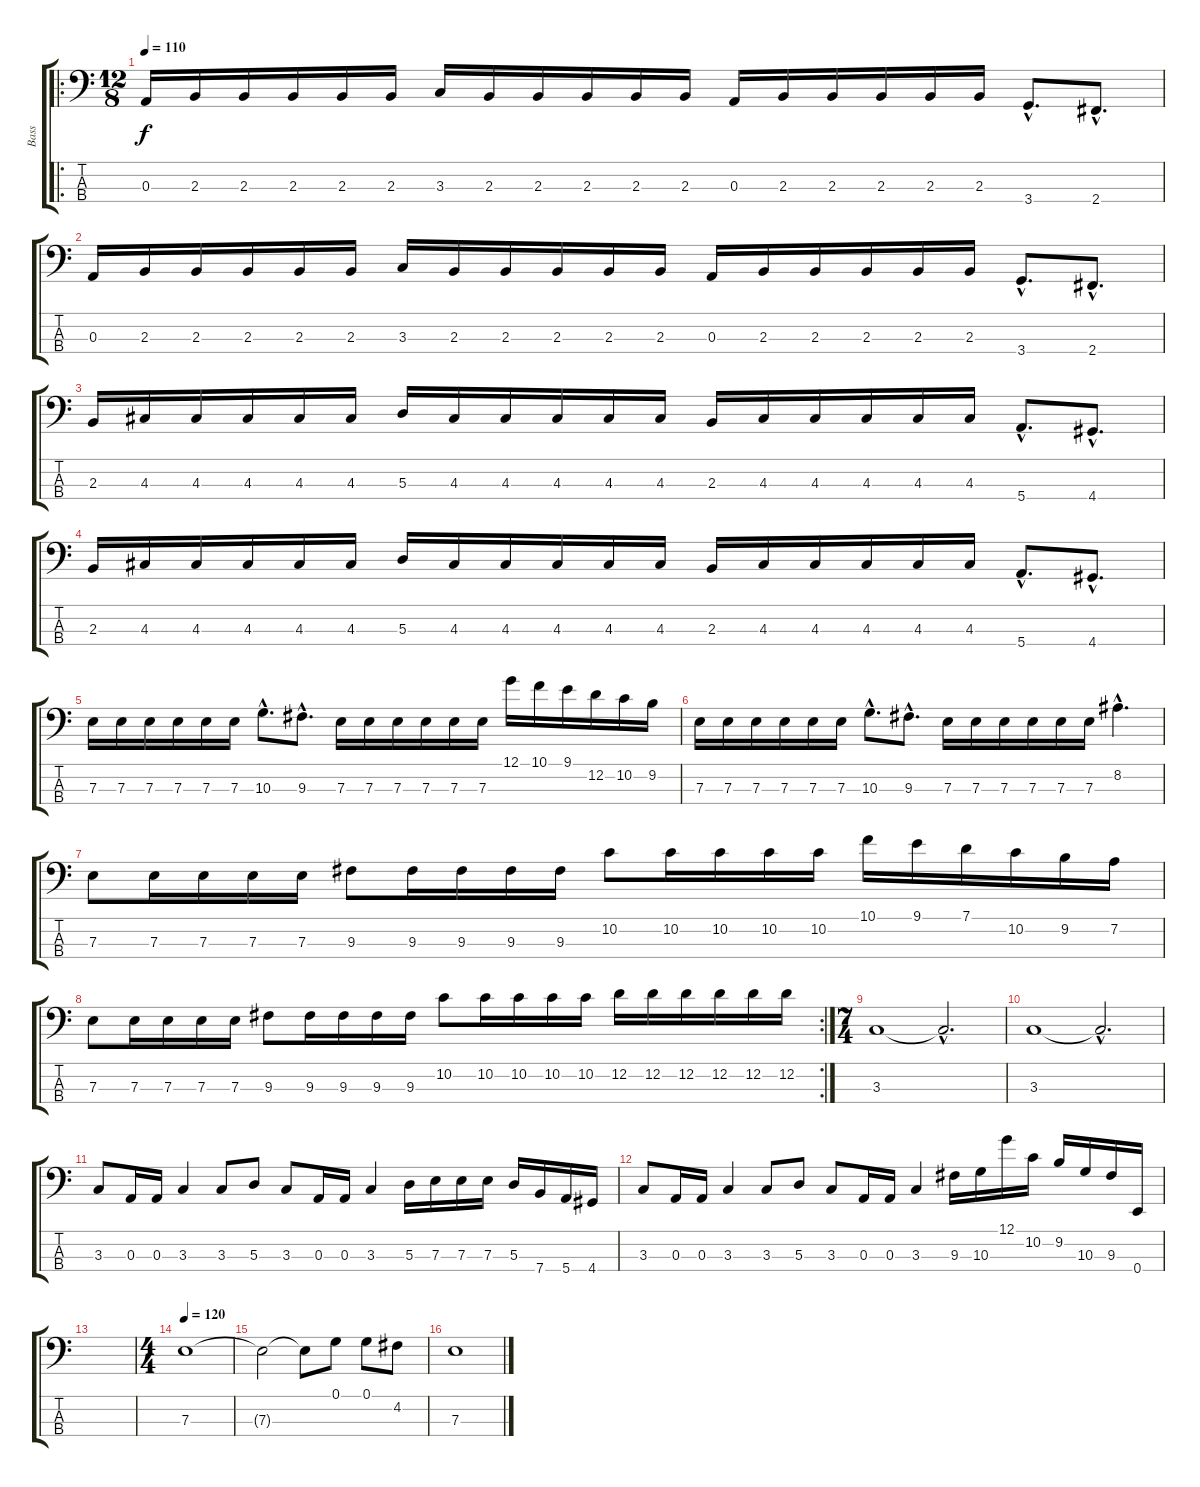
\track ("Bass" "Bass") {instrument electricbasspick}
\staff {score tabs}
\tuning (G2 D2 A1 E1) {hide}
\ro
\ts (12 8)
\tempo 110
\clef f4
\ks c
0.3.16{dy f instrument electricbasspick} 2.3.16 2.3.16 2.3.16 2.3.16 2.3.16 3.3.16 2.3.16 2.3.16 2.3.16 2.3.16 2.3.16 0.3.16 2.3.16 2.3.16 2.3.16 2.3.16 2.3.16 3.4{hac}.8{d} 2.4{hac}.8{d} |
0.3.16 2.3.16 2.3.16 2.3.16 2.3.16 2.3.16 3.3.16 2.3.16 2.3.16 2.3.16 2.3.16 2.3.16 0.3.16 2.3.16 2.3.16 2.3.16 2.3.16 2.3.16 3.4{hac}.8{d} 2.4{hac}.8{d} |
2.3.16 4.3.16 4.3.16 4.3.16 4.3.16 4.3.16 5.3.16 4.3.16 4.3.16 4.3.16 4.3.16 4.3.16 2.3.16 4.3.16 4.3.16 4.3.16 4.3.16 4.3.16 5.4{hac}.8{d} 4.4{hac}.8{d} |
2.3.16 4.3.16 4.3.16 4.3.16 4.3.16 4.3.16 5.3.16 4.3.16 4.3.16 4.3.16 4.3.16 4.3.16 2.3.16 4.3.16 4.3.16 4.3.16 4.3.16 4.3.16 5.4{hac}.8{d} 4.4{hac}.8{d} |
7.3.16 7.3.16 7.3.16 7.3.16 7.3.16 7.3.16 10.3{hac}.8{d} 9.3{hac}.8{d} 7.3.16 7.3.16 7.3.16 7.3.16 7.3.16 7.3.16 12.1.16 10.1.16 9.1.16 12.2.16 10.2.16 9.2.16 |
7.3.16 7.3.16 7.3.16 7.3.16 7.3.16 7.3.16 10.3{hac}.8{d} 9.3{hac}.8{d} 7.3.16 7.3.16 7.3.16 7.3.16 7.3.16 7.3.16 8.2{hac}.4{d} |
7.3.8 7.3.16 7.3.16 7.3.16 7.3.16 9.3.8 9.3.16 9.3.16 9.3.16 9.3.16 10.2.8 10.2.16 10.2.16 10.2.16 10.2.16 10.1.16 9.1.16 7.1.16 10.2.16 9.2.16 7.2.16 |
\rc 2
7.3.8 7.3.16 7.3.16 7.3.16 7.3.16 9.3.8 9.3.16 9.3.16 9.3.16 9.3.16 10.2.8 10.2.16 10.2.16 10.2.16 10.2.16 12.2.16 12.2.16 12.2.16 12.2.16 12.2.16 12.2.16 |
\ts (7 4)
3.3.1 3.3{hac t}.2{d} |
3.3.1 3.3{hac t}.2{d} |
3.3.8 0.3.16 0.3.16 3.3.4 3.3.8 5.3.8 3.3.8 0.3.16 0.3.16 3.3.4 5.3.16 7.3.16 7.3.16 7.3.16 5.3.16 7.4.16 5.4.16 4.4.16 |
3.3.8 0.3.16 0.3.16 3.3.4 3.3.8 5.3.8 3.3.8 0.3.16 0.3.16 3.3.4 9.3.16 10.3.16 12.1.16 10.2.16 9.2.16 10.3.16 9.3.16 0.4.16 |
|
\ts (4 4)
\tempo 120
7.3.1 |
7.3{t}.2 7.3{t}.8 0.1.8 0.1.8 4.2.8 |
7.3.1
